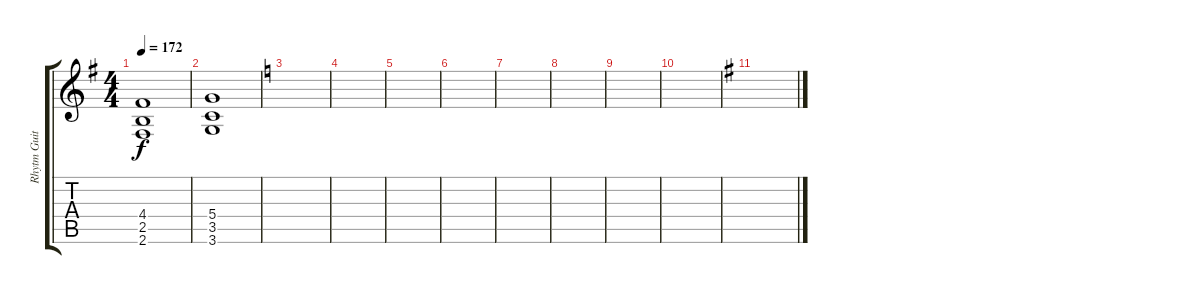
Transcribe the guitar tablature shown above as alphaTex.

\track ("Rhytm Guitar" "Rhytm Guit") {instrument overdrivenguitar}
\staff {score tabs}
\tuning (E4 B3 G3 D3 A2 E2) {hide}
\ts (4 4)
\tempo 172
\clef g2
\ks eminor
(4.4 2.5 2.6).1{dy f} |
(5.4 3.5 3.6).1 |
\ks c
|
|
|
|
|
|
|
|
\ks eminor
